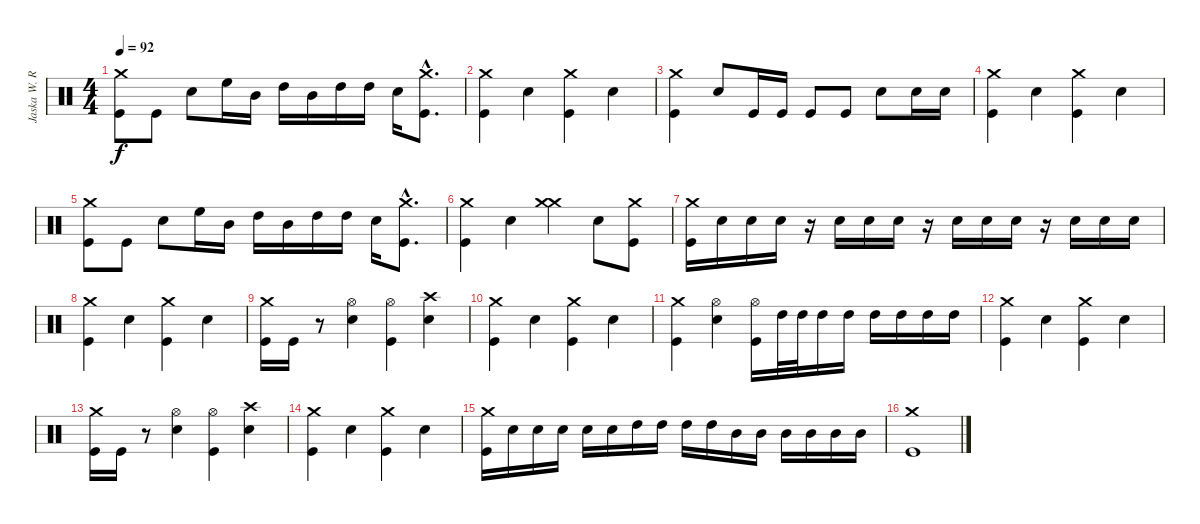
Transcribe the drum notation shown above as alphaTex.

\track ("Jaska W. Raatikainen" "Jaska W. R") {instrument percussion}
\staff {score}
\articulation defaults
\ts (4 4)
\tempo 92
\clef neutral
\ks c
("Crash medium (hit)" "Kick (hit)").8{dy f} "Kick (hit)".8 "Snare (hit) 2".8 "High Floor Tom (hit)".16 "Mid Tom (hit)".16 "High Tom (hit)".16 "Mid Tom (hit)".16 "High Tom (hit)".16 "High Tom (hit)".16 "Snare (hit) 2".16 ("Crash medium (hit)"{hac} "Kick (hit)"{hac}).8{d} |
("Crash medium (hit)" "Kick (hit)").4 "Snare (hit) 2".4 ("Crash medium (hit)" "Kick (hit)").4 "Snare (hit) 2".4 |
("Crash medium (hit)" "Kick (hit)").4 "Snare (hit) 2".8 "Kick (hit)".16 "Kick (hit)".16 "Kick (hit)".8 "Kick (hit)".8 "Snare (hit) 2".8 "Snare (hit) 2".16 "Snare (hit) 2".16 |
("Crash medium (hit)" "Kick (hit)").4 "Snare (hit) 2".4 ("Crash medium (hit)" "Kick (hit)").4 "Snare (hit) 2".4 |
("Crash medium (hit)" "Kick (hit)").8 "Kick (hit)".8 "Snare (hit) 2".8 "High Floor Tom (hit)".16 "Mid Tom (hit)".16 "High Tom (hit)".16 "Mid Tom (hit)".16 "High Tom (hit)".16 "High Tom (hit)".16 "Snare (hit) 2".16 ("Crash medium (hit)"{hac} "Kick (hit)"{hac}).8{d} |
("Crash medium (hit)" "Kick (hit)").4 "Snare (hit) 2".4 ("Crash medium (hit)" "Crash medium (hit)").4 "Snare (hit) 2".8 ("Crash medium (hit)" "Kick (hit)").8 |
("Crash medium (hit)" "Kick (hit)").16 "Snare (hit) 2".16 "Snare (hit) 2".16 "Snare (hit) 2".16 r.16 "Snare (hit) 2".16 "Snare (hit) 2".16 "Snare (hit) 2".16 r.16 "Snare (hit) 2".16 "Snare (hit) 2".16 "Snare (hit) 2".16 r.16 "Snare (hit) 2".16 "Snare (hit) 2".16 "Snare (hit) 2".16 |
("Crash medium (hit)" "Kick (hit)").4 "Snare (hit) 2".4 ("Crash medium (hit)" "Kick (hit)").4 "Snare (hit) 2".4 |
("Crash medium (hit)" "Kick (hit)").16 "Kick (hit)".16 r.8 ("Hi-Hat (open)" "Snare (hit) 2").4 ("Hi-Hat (open)" "Kick (hit)").4 ("Crash high (hit)" "Snare (hit) 2").4 |
("Crash medium (hit)" "Kick (hit)").4 "Snare (hit) 2".4 ("Crash medium (hit)" "Kick (hit)").4 "Snare (hit) 2".4 |
("Crash medium (hit)" "Kick (hit)").4 ("Hi-Hat (open)" "Snare (hit) 2").4 ("Hi-Hat (open)" "Kick (hit)").16 "High Tom (hit)".32 "High Tom (hit)".32 "High Tom (hit)".16 "High Tom (hit)".16 "High Tom (hit)".16 "High Tom (hit)".16 "High Tom (hit)".16 "High Tom (hit)".16 |
("Crash medium (hit)" "Kick (hit)").4 "Snare (hit) 2".4 ("Crash medium (hit)" "Kick (hit)").4 "Snare (hit) 2".4 |
("Crash medium (hit)" "Kick (hit)").16 "Kick (hit)".16 r.8 ("Hi-Hat (open)" "Snare (hit) 2").4 ("Hi-Hat (open)" "Kick (hit)").4 ("Crash high (hit)" "Snare (hit) 2").4 |
("Crash medium (hit)" "Kick (hit)").4 "Snare (hit) 2".4 ("Crash medium (hit)" "Kick (hit)").4 "Snare (hit) 2".4 |
("Crash medium (hit)" "Kick (hit)").16 "Snare (hit) 2".16 "Snare (hit) 2".16 "Snare (hit) 2".16 "Snare (hit) 2".16 "Snare (hit) 2".16 "High Tom (hit)".16 "High Tom (hit)".16 "High Tom (hit)".16 "High Tom (hit)".16 "Mid Tom (hit)".16 "Mid Tom (hit)".16 "Mid Tom (hit)".16 "Mid Tom (hit)".16 "Mid Tom (hit)".16 "Mid Tom (hit)".16 |
("Crash medium (hit)" "Kick (hit)").1
